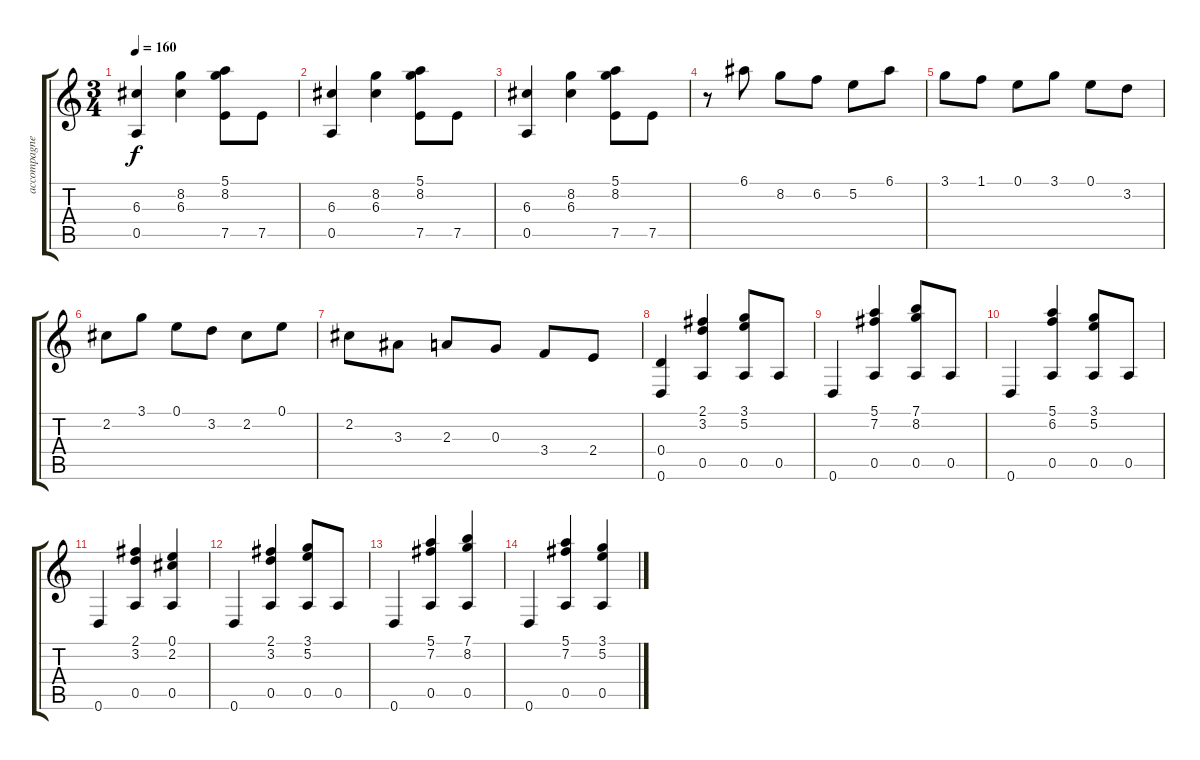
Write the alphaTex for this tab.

\track ("accompagnement" "accompagne") {instrument acousticguitarnylon}
\staff {score tabs}
\tuning (E4 B3 G3 D3 A2 D2) {hide}
\ts (3 4)
\tempo 160
\clef g2
\ks c
(6.3 0.5).4{dy f} (8.2 6.3).4 (5.1 8.2 7.5).8 7.5.8 |
(6.3 0.5).4 (8.2 6.3).4 (5.1 8.2 7.5).8 7.5.8 |
(6.3 0.5).4 (8.2 6.3).4 (5.1 8.2 7.5).8 7.5.8 |
r.8 6.1.8 8.2.8 6.2.8 5.2.8 6.1.8 |
3.1.8 1.1.8 0.1.8 3.1.8 0.1.8 3.2.8 |
2.2.8 3.1.8 0.1.8 3.2.8 2.2.8 0.1.8 |
2.2.8 3.3.8 2.3.8 0.3.8 3.4.8 2.4.8 |
(0.4 0.6).4 (2.1 3.2 0.5).4 (3.1 5.2 0.5).8 0.5.8 |
0.6.4 (5.1 7.2 0.5).4 (7.1 8.2 0.5).8 0.5.8 |
0.6.4 (5.1 6.2 0.5).4 (3.1 5.2 0.5).8 0.5.8 |
0.6.4 (2.1 3.2 0.5).4 (0.1 2.2 0.5).4 |
0.6.4 (2.1 3.2 0.5).4 (3.1 5.2 0.5).8 0.5.8 |
0.6.4 (5.1 7.2 0.5).4 (7.1 8.2 0.5).4 |
0.6.4 (5.1 7.2 0.5).4 (3.1 5.2 0.5).4
